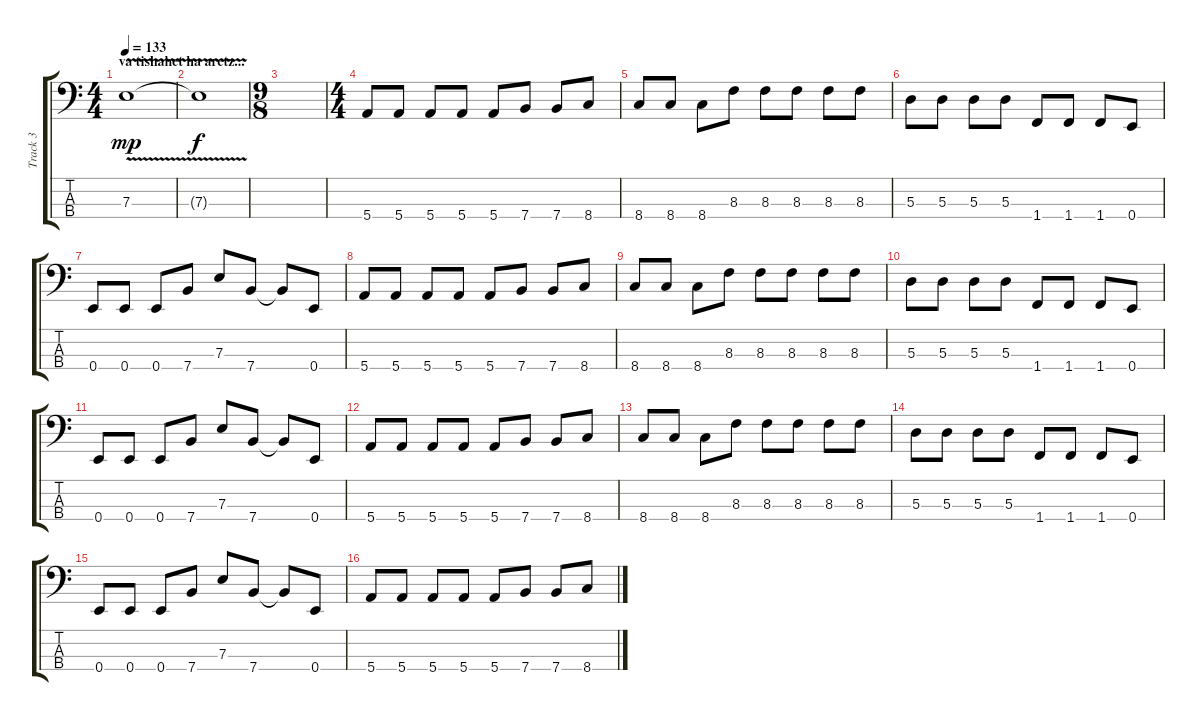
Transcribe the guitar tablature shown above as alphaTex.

\track ("Track 3" "Track 3") {instrument electricbassfinger}
\staff {score tabs}
\tuning (G2 D2 A1 E1) {hide}
\ts (4 4)
\section ("" "va tishahet ha aretz...")
\tempo 133
\clef f4
\ks c
7.3{v}.1{dy mp instrument electricbassfinger} |
7.3{t}.1{dy f} |
\ts (9 8)
|
\ts (4 4)
5.4.8 5.4.8 5.4.8 5.4.8 5.4.8 7.4.8 7.4.8 8.4.8 |
8.4.8 8.4.8 8.4.8 8.3.8 8.3.8 8.3.8 8.3.8 8.3.8 |
5.3.8 5.3.8 5.3.8 5.3.8 1.4.8 1.4.8 1.4.8 0.4.8 |
0.4.8 0.4.8 0.4.8 7.4.8 7.3.8 7.4.8 7.4{t}.8 0.4.8 |
5.4.8 5.4.8 5.4.8 5.4.8 5.4.8 7.4.8 7.4.8 8.4.8 |
8.4.8 8.4.8 8.4.8 8.3.8 8.3.8 8.3.8 8.3.8 8.3.8 |
5.3.8 5.3.8 5.3.8 5.3.8 1.4.8 1.4.8 1.4.8 0.4.8 |
0.4.8 0.4.8 0.4.8 7.4.8 7.3.8 7.4.8 7.4{t}.8 0.4.8 |
5.4.8 5.4.8 5.4.8 5.4.8 5.4.8 7.4.8 7.4.8 8.4.8 |
8.4.8 8.4.8 8.4.8 8.3.8 8.3.8 8.3.8 8.3.8 8.3.8 |
5.3.8 5.3.8 5.3.8 5.3.8 1.4.8 1.4.8 1.4.8 0.4.8 |
0.4.8 0.4.8 0.4.8 7.4.8 7.3.8 7.4.8 7.4{t}.8 0.4.8 |
5.4.8 5.4.8 5.4.8 5.4.8 5.4.8 7.4.8 7.4.8 8.4.8
